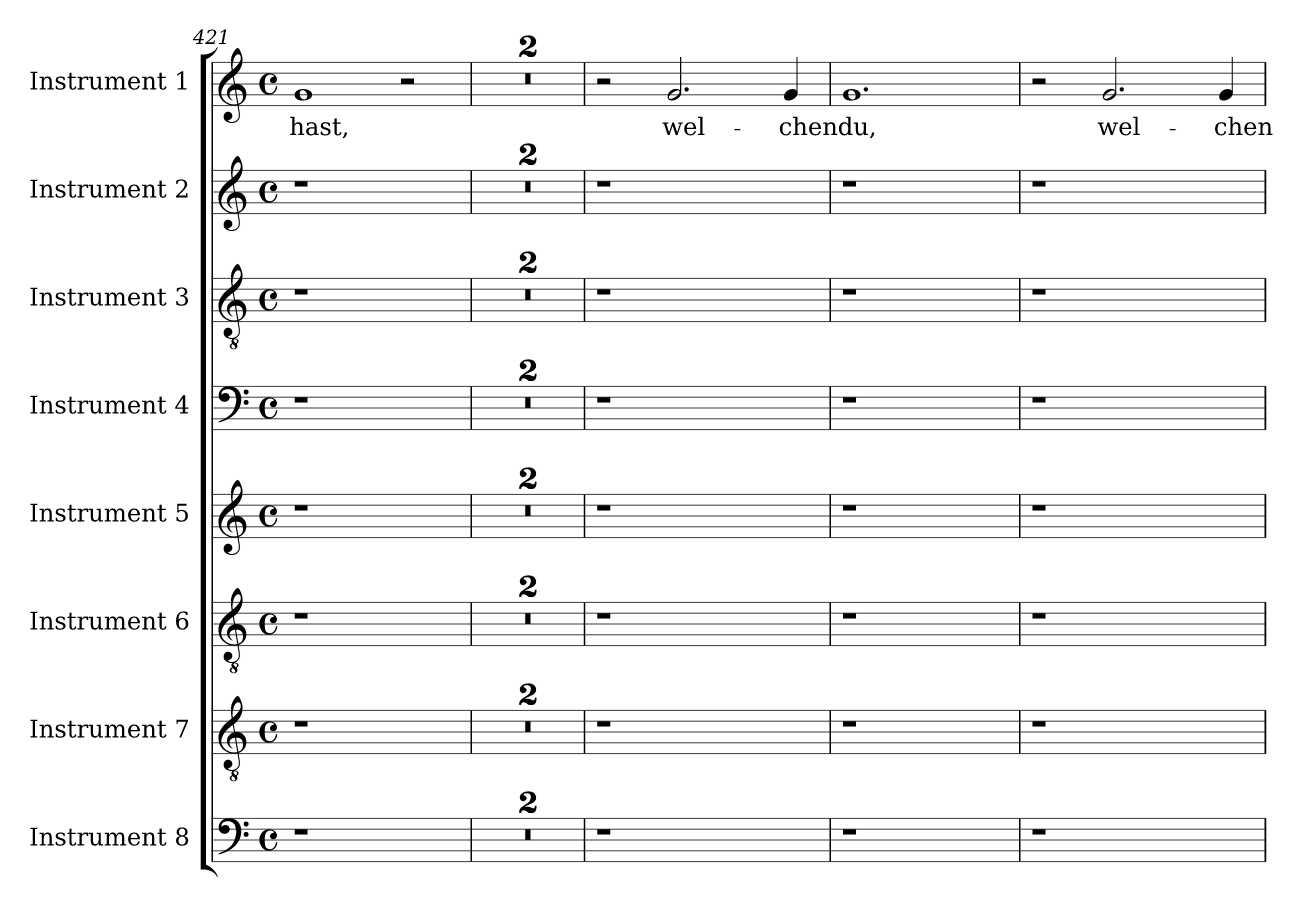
**kern	**kern	**kern	**kern	**kern	**kern	**kern	**kern	**text
*part8	*part7	*part6	*part5	*part4	*part3	*part2	*part1	*part1
*staff8	*staff7	*staff6	*staff5	*staff4	*staff3	*staff2	*staff1	*staff1
*I"Instrument 8	*I"Instrument 7	*I"Instrument 6	*I"Instrument 5	*I"Instrument 4	*I"Instrument 3	*I"Instrument 2	*I"Instrument 1	*
*clefF4	*clefGv2	*clefGv2	*clefG2	*clefF4	*clefGv2	*clefG2	*clefG2	*
*M4/4	*M4/4	*M4/4	*M4/4	*M4/4	*M4/4	*M4/4	*M4/4	*
*met(c)	*met(c)	*met(c)	*met(c)	*met(c)	*met(c)	*met(c)	*met(c)	*
=421	=421	=421	=421	=421	=421	=421	=421	=421
!	!	!	!	!	!	!	!	!LO:LY:b:cj
1r	1r	1r	1r	1r	1r	1r	1g	hast,
2ryy	2ryy	2ryy	2ryy	2ryy	2ryy	2ryy	2r	.
=422	=422	=422	=422	=422	=422	=422	=422	=422
1r	1r	1r	1r	1r	1r	1r	1r	.
=423	=423	=423	=423	=423	=423	=423	=423	=423
1r	1r	1r	1r	1r	1r	1r	1r	.
=424	=424	=424	=424	=424	=424	=424	=424	=424
1r	1r	1r	1r	1r	1r	1r	2r	.
!	!	!	!	!	!	!	!	!LO:LY:b:cj
.	.	.	.	.	.	.	2.g/	wel-
2ryy	2ryy	2ryy	2ryy	2ryy	2ryy	2ryy	.	.
!	!	!	!	!	!	!	!	!LO:LY:b:cj
.	.	.	.	.	.	.	4g/	-chen
=425	=425	=425	=425	=425	=425	=425	=425	=425
!	!	!	!	!	!	!	!	!LO:LY:b:cj
1r	1r	1r	1r	1r	1r	1r	1.g	du,
2ryy	2ryy	2ryy	2ryy	2ryy	2ryy	2ryy	.	.
!!LO:LB:g=z
=426	=426	=426	=426	=426	=426	=426	=426	=426
1r	1r	1r	1r	1r	1r	1r	2r	.
!	!	!	!	!	!	!	!	!LO:LY:b:cj
.	.	.	.	.	.	.	2.g/	wel-
2ryy	2ryy	2ryy	2ryy	2ryy	2ryy	2ryy	.	.
!	!	!	!	!	!	!	!	!LO:LY:b:cj
.	.	.	.	.	.	.	4g/	-chen
=	=	=	=	=	=	=	=	=
*-	*-	*-	*-	*-	*-	*-	*-	*-
